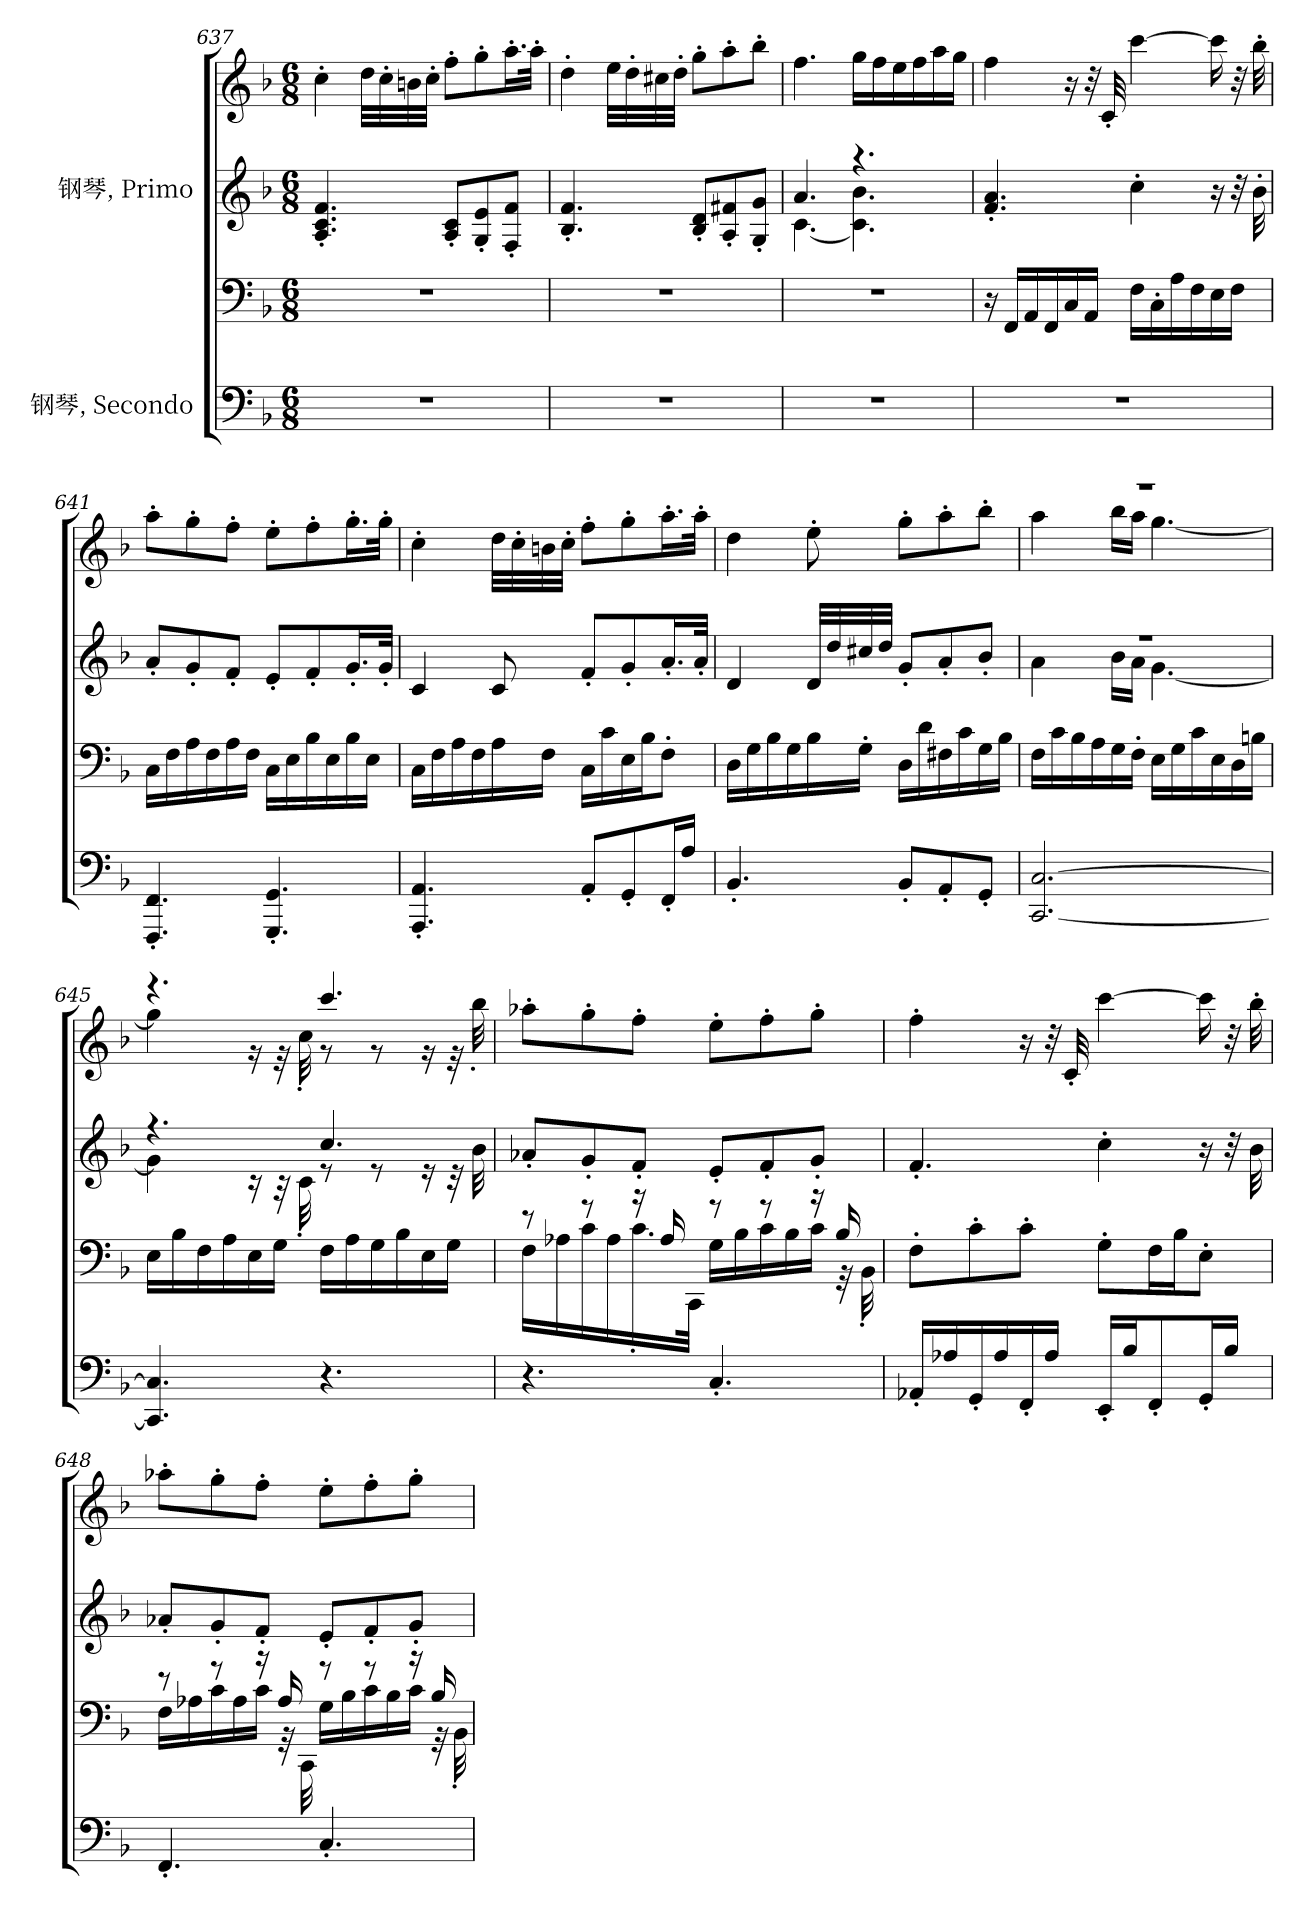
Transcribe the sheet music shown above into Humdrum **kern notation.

**kern	**kern	**kern	**kern
*part2	*part2	*part1	*part1
*staff4	*staff3	*staff2	*staff1
*I"钢琴, Secondo	*	*I"钢琴, Primo	*
!!LO:PB:g=z
*clefF4	*clefF4	*clefG2	*clefG2
*k[b-]	*k[b-]	*k[b-]	*k[b-]
*M6/8	*M6/8	*M6/8	*M6/8
=637	=637	=637	=637
2.r	2.r	4.A/' 4.c/' 4.f/'	4cc'\
.	.	.	32dd\LLL
.	.	.	32cc'\
.	.	.	32bn\
.	.	.	32cc'\JJJ
.	.	8A/' 8c/'L	8ff'\L
.	.	8G/' 8e/'	8gg'\
.	.	8F/' 8f/'J	16.aa'\L
.	.	.	32aa'\JJk
=638	=638	=638	=638
2.r	2.r	4.B-/' 4.f/'	4dd'\
.	.	.	32ee\LLL
.	.	.	32dd'\
.	.	.	32cc#X\
.	.	.	32dd'\JJJ
.	.	8B-/' 8d/'L	8gg'\L
.	.	8A/' 8f#X/'	8aa'\
.	.	8G/' 8g/'J	8bb-'\J
=639	=639	=639	=639
*	*	*^	*
2.r	2.r	4.a/	[4.c\	4.ff\
*	*	*	*	*MM80
.	.	4.r	4.c\] 4.b-\	16gg\LL
.	.	.	.	16ff\
.	.	.	.	16ee\
*	*	*	*	*MM70
.	.	.	.	16ff\
.	.	.	.	16aa\
.	.	.	.	16gg\JJ
*	*	*v	*v	*
!!LO:LB:g=z
=640	=640	=640	=640
*	*	*	*MM60
2.r	16r	4.f/' 4.a/'	4ff\
.	16FF/LL	.	.
.	16AA/	.	.
.	16FF/	.	.
.	16C/	.	16r
.	16AA/JJ	.	32r
.	.	.	32c'/
.	16F\LL	4cc'\	[4ccc\
.	16C'\	.	.
.	16A\	.	.
.	16F\	.	.
.	16E\	16r	16ccc\]
.	16F\JJ	32r	32r
.	.	32b-'\	32bb-'\
=641	=641	=641	=641
4.FFF/' 4.FF/'	16C\LL	8a'/L	8aa'\L
.	16F\	.	.
.	16A\	8g'/	8gg'\
.	16F\	.	.
.	16A\	8f'/J	8ff'\J
.	16F\JJ	.	.
4.GGG/' 4.GG/'	16C\LL	8e'/L	8ee'\L
.	16E\	.	.
.	16B-\	8f'/	8ff'\
.	16E\	.	.
.	16B-\	16.g'/L	16.gg'\L
.	16E\JJ	.	.
.	.	32g'/JJk	32gg'\JJk
=642	=642	=642	=642
4.AAA/' 4.AA/'	16C\LL	4c/	4cc'\
.	16F\	.	.
.	16A\	.	.
.	16F\	.	.
.	16A\	8c/	32dd\LLL
.	.	.	32cc'\
.	16F\JJ	.	32bn\
.	.	.	32cc'\JJJ
8AA'/L	16C\LL	8f'/L	8ff'\L
.	16c\	.	.
8GG'/	16E\	8g'/	8gg'\
.	16B-\J	.	.
16FF'/L	8F'\J	16.a'/L	16.aa'\L
16A/JJ	.	.	.
.	.	32a'/JJk	32aa'\JJk
!!LO:LB:g=z
=643	=643	=643	=643
4.BB-'/	16D\LL	4d/	4dd\
.	16G\	.	.
.	16B-\	.	.
.	16G\	.	.
.	16B-\	32d/LLL	8ee'\
.	.	32dd/	.
.	16G'\JJ	32cc#X/	.
.	.	32dd/JJJ	.
8BB-'/L	16D\LL	8g'/L	8gg'\L
.	16d\	.	.
8AA'/	16F#X\	8a'/	8aa'\
.	16c\	.	.
8GG'/J	16G\	8b-'/J	8bb-'\J
.	16B-\JJ	.	.
=644	=644	=644	=644
*	*	*^	*^
[2.CC/ [2.C/	16F\LL	2.r	4a\	2.r	4aa\
.	16c\	.	.	.	.
.	16B-\	.	.	.	.
.	16A\	.	.	.	.
.	16G\	.	16b-\LL	.	16bb-\LL
.	16F'\JJ	.	16a\JJ	.	16aa\JJ
.	16E\LL	.	[4.g\	.	[4.gg\
.	16G\	.	.	.	.
.	16c\	.	.	.	.
.	16E\	.	.	.	.
.	16D\	.	.	.	.
.	16Bn\JJ	.	.	.	.
=645	=645	=645	=645	=645	=645
4.CC/] 4.C/]	16E\LL	4.r	4g\]	4.r	4gg\]
.	16B-\	.	.	.	.
.	16F\	.	.	.	.
.	16A\	.	.	.	.
.	16E\	.	16r	.	16r
.	16G\JJ	.	32r	.	32r
.	.	.	32c'\	.	32cc'\
4.r	16F\LL	4.cc/	8r	4.ccc/	8r
.	16A\	.	.	.	.
.	16G\	.	8r	.	8r
.	16B-\	.	.	.	.
.	16E\	.	16r	.	16r
.	16G\JJ	.	32r	.	32r
.	.	.	32b-\	.	32bb-'\
*	*	*v	*v	*	*
*	*	*	*v	*v
!!LO:PB:g=z
=646	=646	=646	=646
*	*^	*	*
4.r	8r	16F\LL	8a-X'/L	8aa-X'\L
.	.	16A-X\	.	.
.	8r	16c\	8g'/	8gg'\
.	.	16A-\	.	.
.	16r	16.c'\	8f'/J	8ff'\J
.	16A-/	.	.	.
.	.	32CC\JJk	.	.
4.C'/	8r	16G\LL	8e'/L	8ee'\L
.	.	16B-\	.	.
.	8r	16c\	8f'/	8ff'\
.	.	16B-\	.	.
.	16r	16c\JJ	8g'/J	8gg'\J
.	16B-/	32r	.	.
.	.	32BB-'\	.	.
*	*v	*v	*	*
=647	=647	=647	=647
16AA-X'/LL	8F'\L	4.f'/	4ff'\
16A-X/	.	.	.
16GG'/	8c'\	.	.
16A-/	.	.	.
16FF'/	8c'\J	.	16r
16A-/JJ	.	.	32r
.	.	.	32c'/
16EE'/LL	8G'\L	4cc'\	[4ccc\
16B-/J	.	.	.
8FF'/	16F\L	.	.
.	16B-\J	.	.
16GG'/L	8E'\J	16r	16ccc\]
16B-/JJ	.	32r	32r
.	.	32b-\	32bb-'\
!!LO:LB:g=z
=648	=648	=648	=648
*	*^	*	*
4.FF'/	8r	16F\LL	8a-X'/L	8aa-X'\L
.	.	16A-X\	.	.
.	8r	16c\	8g'/	8gg'\
.	.	16A-\	.	.
.	16r	16c\JJ	8f'/J	8ff'\J
.	16A-/	32r	.	.
.	.	32CC\	.	.
4.C'/	8r	16G\LL	8e'/L	8ee'\L
.	.	16B-\	.	.
.	8r	16c\	8f'/	8ff'\
.	.	16B-\	.	.
.	16r	16c\JJ	8g'/J	8gg'\J
.	16B-/	32r	.	.
.	.	32BB-'\	.	.
*	*v	*v	*	*
=	=	=	=
*-	*-	*-	*-
